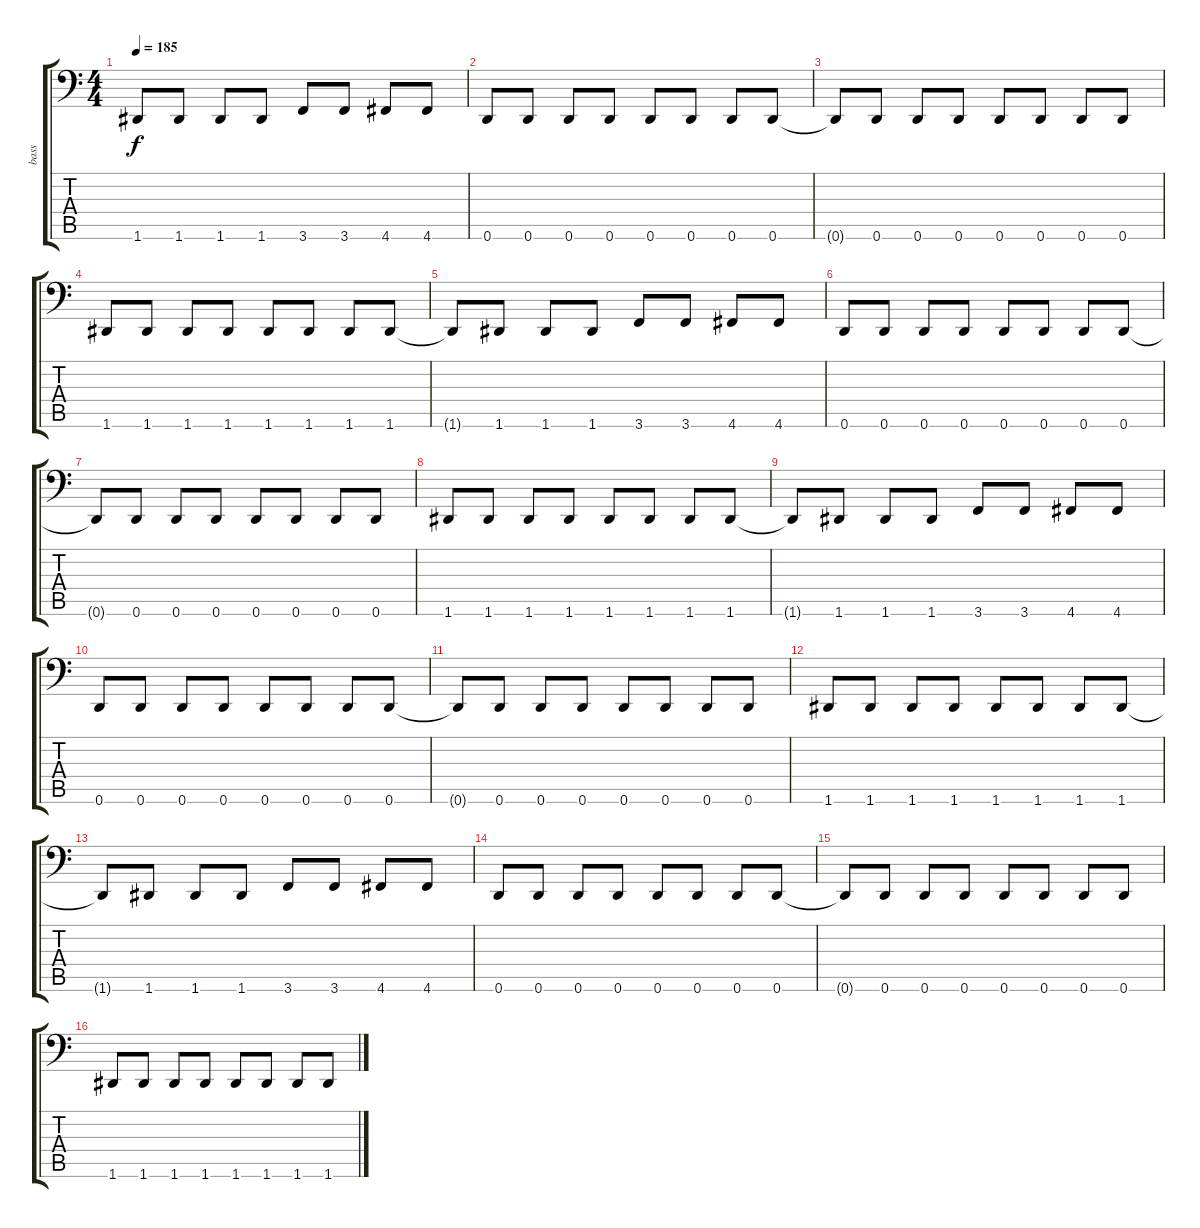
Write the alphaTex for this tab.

\track ("bass" "bass") {instrument electricbassfinger}
\staff {score tabs}
\tuning (E3 B2 G2 D2 A1 D1) {hide}
\ts (4 4)
\tempo 185
\clef f4
\ks c
1.6{t}.8{dy f} 1.6.8 1.6.8 1.6.8 3.6.8 3.6.8 4.6.8 4.6.8 |
0.6.8 0.6.8 0.6.8 0.6.8 0.6.8 0.6.8 0.6.8 0.6.8 |
0.6{t}.8 0.6.8 0.6.8 0.6.8 0.6.8 0.6.8 0.6.8 0.6.8 |
1.6.8 1.6.8 1.6.8 1.6.8 1.6.8 1.6.8 1.6.8 1.6.8 |
1.6{t}.8 1.6.8 1.6.8 1.6.8 3.6.8 3.6.8 4.6.8 4.6.8 |
0.6.8 0.6.8 0.6.8 0.6.8 0.6.8 0.6.8 0.6.8 0.6.8 |
0.6{t}.8 0.6.8 0.6.8 0.6.8 0.6.8 0.6.8 0.6.8 0.6.8 |
1.6.8 1.6.8 1.6.8 1.6.8 1.6.8 1.6.8 1.6.8 1.6.8 |
1.6{t}.8 1.6.8 1.6.8 1.6.8 3.6.8 3.6.8 4.6.8 4.6.8 |
0.6.8 0.6.8 0.6.8 0.6.8 0.6.8 0.6.8 0.6.8 0.6.8 |
0.6{t}.8 0.6.8 0.6.8 0.6.8 0.6.8 0.6.8 0.6.8 0.6.8 |
1.6.8 1.6.8 1.6.8 1.6.8 1.6.8 1.6.8 1.6.8 1.6.8 |
1.6{t}.8 1.6.8 1.6.8 1.6.8 3.6.8 3.6.8 4.6.8 4.6.8 |
0.6.8 0.6.8 0.6.8 0.6.8 0.6.8 0.6.8 0.6.8 0.6.8 |
0.6{t}.8 0.6.8 0.6.8 0.6.8 0.6.8 0.6.8 0.6.8 0.6.8 |
1.6.8 1.6.8 1.6.8 1.6.8 1.6.8 1.6.8 1.6.8 1.6.8
